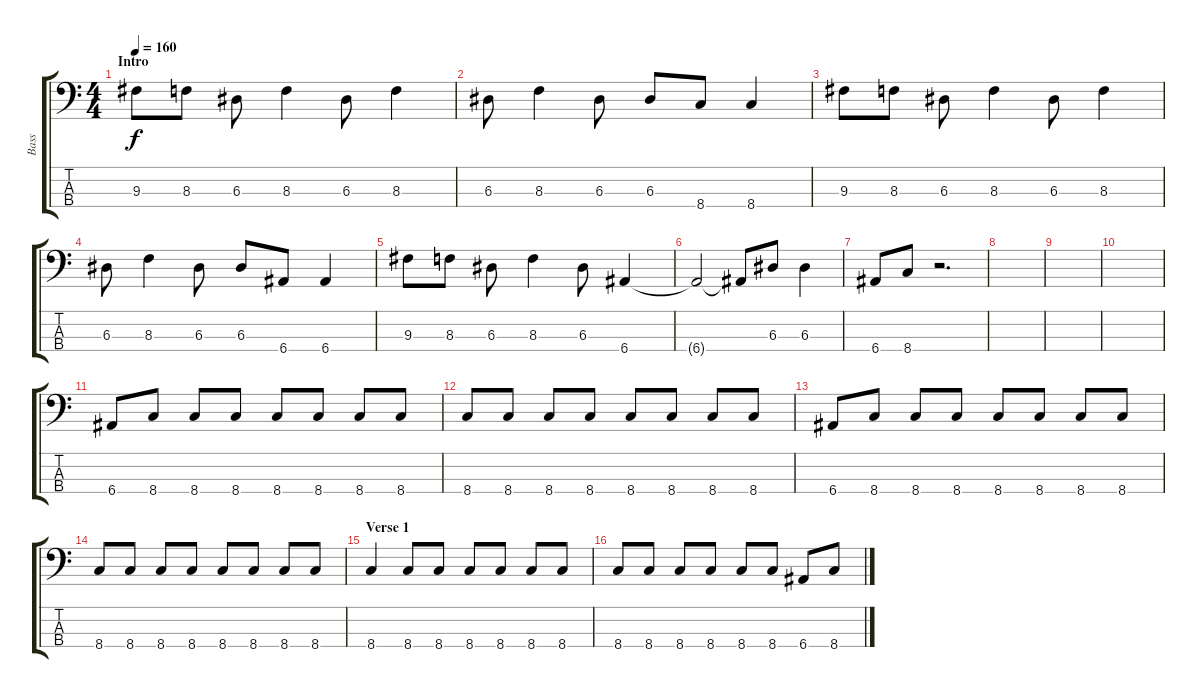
\track ("Bass" "Bass") {instrument electricbassfinger}
\staff {score tabs}
\tuning (G2 D2 A1 E1) {hide}
\ts (4 4)
\section ("" "Intro")
\tempo 160
\clef f4
\ks c
9.3.8{dy f instrument electricbassfinger} 8.3.8 6.3.8 8.3.4 6.3.8 8.3.4 |
6.3.8 8.3.4 6.3.8 6.3.8 8.4.8 8.4.4 |
9.3.8 8.3.8 6.3.8 8.3.4 6.3.8 8.3.4 |
6.3.8 8.3.4 6.3.8 6.3.8 6.4.8 6.4.4 |
9.3.8 8.3.8 6.3.8 8.3.4 6.3.8 6.4.4 |
6.4{t}.2 6.4{t}.8 6.3.8 6.3.4 |
6.4.8 8.4.8 r.2{d} |
|
|
|
6.4.8 8.4.8 8.4.8 8.4.8 8.4.8 8.4.8 8.4.8 8.4.8 |
8.4.8 8.4.8 8.4.8 8.4.8 8.4.8 8.4.8 8.4.8 8.4.8 |
6.4.8 8.4.8 8.4.8 8.4.8 8.4.8 8.4.8 8.4.8 8.4.8 |
8.4.8 8.4.8 8.4.8 8.4.8 8.4.8 8.4.8 8.4.8 8.4.8 |
\section ("" "Verse 1")
8.4.4 8.4.8 8.4.8 8.4.8 8.4.8 8.4.8 8.4.8 |
8.4.8 8.4.8 8.4.8 8.4.8 8.4.8 8.4.8 6.4.8 8.4.8
